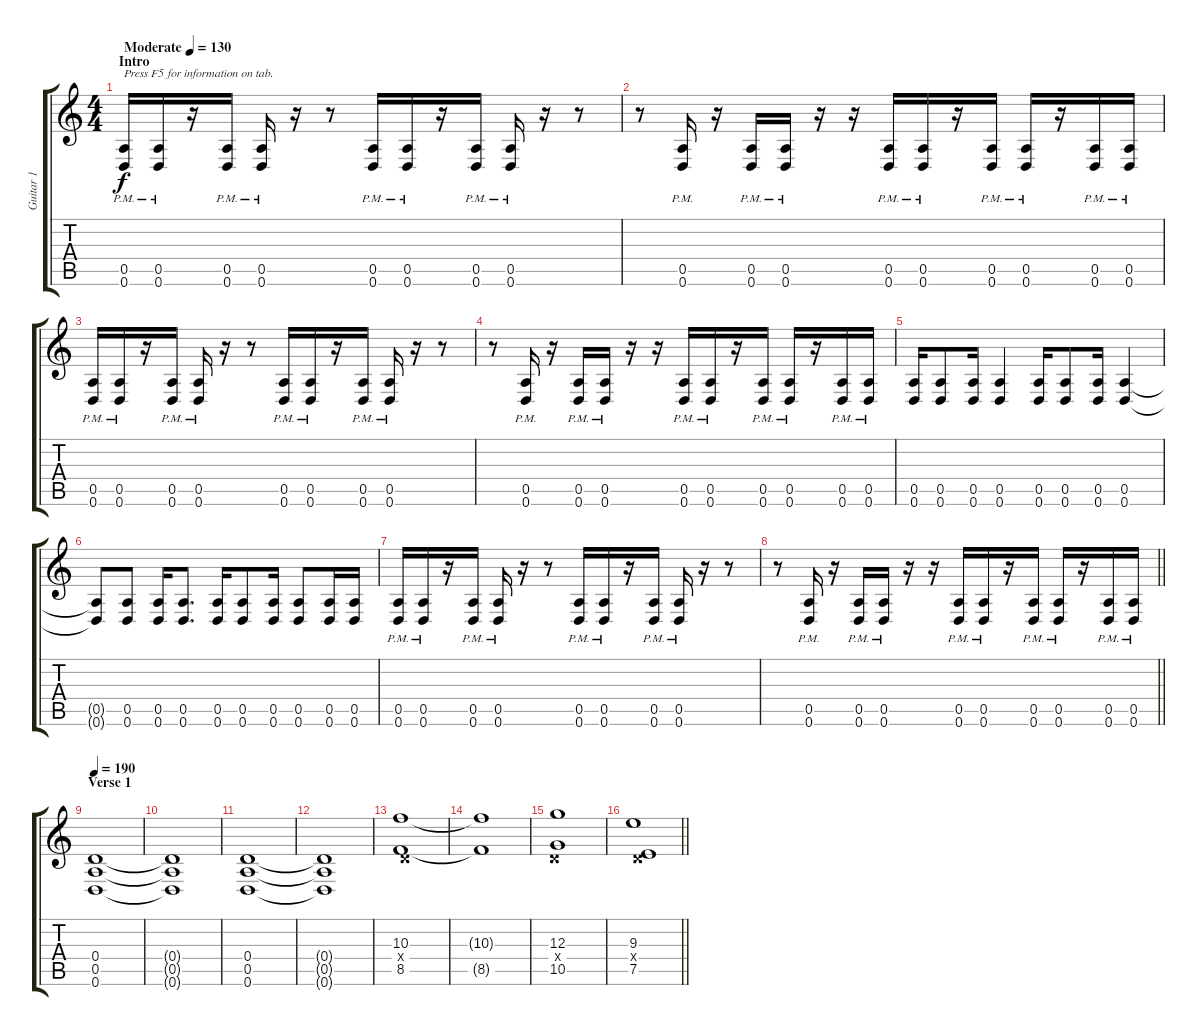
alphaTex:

\track ("Guitar 1" "Guitar 1") {instrument distortionguitar}
\staff {score tabs}
\tuning (E4 B3 G3 D3 A2 D2) {hide}
\ts (4 4)
\section ("" "Intro")
\tempo (130 "Moderate")
\clef g2
\ks c
(0.5{pm} 0.6{pm}).16{txt "Press F5 for information on tab." dy f instrument distortionguitar} (0.5{pm} 0.6{pm}).16 r.16 (0.5{pm} 0.6{pm}).16 (0.5{pm} 0.6{pm}).16 r.16 r.8 (0.5{pm} 0.6{pm}).16 (0.5{pm} 0.6{pm}).16 r.16 (0.5{pm} 0.6{pm}).16 (0.5{pm} 0.6{pm}).16 r.16 r.8 |
r.8 (0.5{pm} 0.6{pm}).16 r.16 (0.5{pm} 0.6{pm}).16 (0.5{pm} 0.6{pm}).16 r.16 r.16 (0.5{pm} 0.6{pm}).16 (0.5{pm} 0.6{pm}).16 r.16 (0.5{pm} 0.6{pm}).16 (0.5{pm} 0.6{pm}).16 r.16 (0.5{pm} 0.6{pm}).16 (0.5{pm} 0.6{pm}).16 |
(0.5{pm} 0.6{pm}).16 (0.5{pm} 0.6{pm}).16 r.16 (0.5{pm} 0.6{pm}).16 (0.5{pm} 0.6{pm}).16 r.16 r.8 (0.5{pm} 0.6{pm}).16 (0.5{pm} 0.6{pm}).16 r.16 (0.5{pm} 0.6{pm}).16 (0.5{pm} 0.6{pm}).16 r.16 r.8 |
r.8 (0.5{pm} 0.6{pm}).16 r.16 (0.5{pm} 0.6{pm}).16 (0.5{pm} 0.6{pm}).16 r.16 r.16 (0.5{pm} 0.6{pm}).16 (0.5{pm} 0.6{pm}).16 r.16 (0.5{pm} 0.6{pm}).16 (0.5{pm} 0.6{pm}).16 r.16 (0.5{pm} 0.6{pm}).16 (0.5{pm} 0.6{pm}).16 |
(0.5 0.6).16 (0.5 0.6).8 (0.5 0.6).16 (0.5 0.6).4 (0.5 0.6).16 (0.5 0.6).8 (0.5 0.6).16 (0.5 0.6).4 |
(0.5{t} 0.6{t}).8 (0.5 0.6).8 (0.5 0.6).16 (0.5 0.6).8{d} (0.5 0.6).16 (0.5 0.6).8 (0.5 0.6).16 (0.5 0.6).8 (0.5 0.6).16 (0.5 0.6).16 |
(0.5{pm} 0.6{pm}).16 (0.5{pm} 0.6{pm}).16 r.16 (0.5{pm} 0.6{pm}).16 (0.5{pm} 0.6{pm}).16 r.16 r.8 (0.5{pm} 0.6{pm}).16 (0.5{pm} 0.6{pm}).16 r.16 (0.5{pm} 0.6{pm}).16 (0.5{pm} 0.6{pm}).16 r.16 r.8 |
\barLineRight lightlight
r.8 (0.5{pm} 0.6{pm}).16 r.16 (0.5{pm} 0.6{pm}).16 (0.5{pm} 0.6{pm}).16 r.16 r.16 (0.5{pm} 0.6{pm}).16 (0.5{pm} 0.6{pm}).16 r.16 (0.5{pm} 0.6{pm}).16 (0.5{pm} 0.6{pm}).16 r.16 (0.5{pm} 0.6{pm}).16 (0.5{pm} 0.6{pm}).16 |
\section ("" "Verse 1")
\tempo 190
(0.4 0.5 0.6).1 |
(0.4{t} 0.5{t} 0.6{t}).1 |
(0.4 0.5 0.6).1 |
(0.4{t} 0.5{t} 0.6{t}).1 |
(10.3 0.4{x} 8.5).1 |
(10.3{t} 8.5{t}).1 |
(12.3 0.4{x} 10.5).1 |
\barLineRight lightlight
(9.3 0.4{x} 7.5).1
